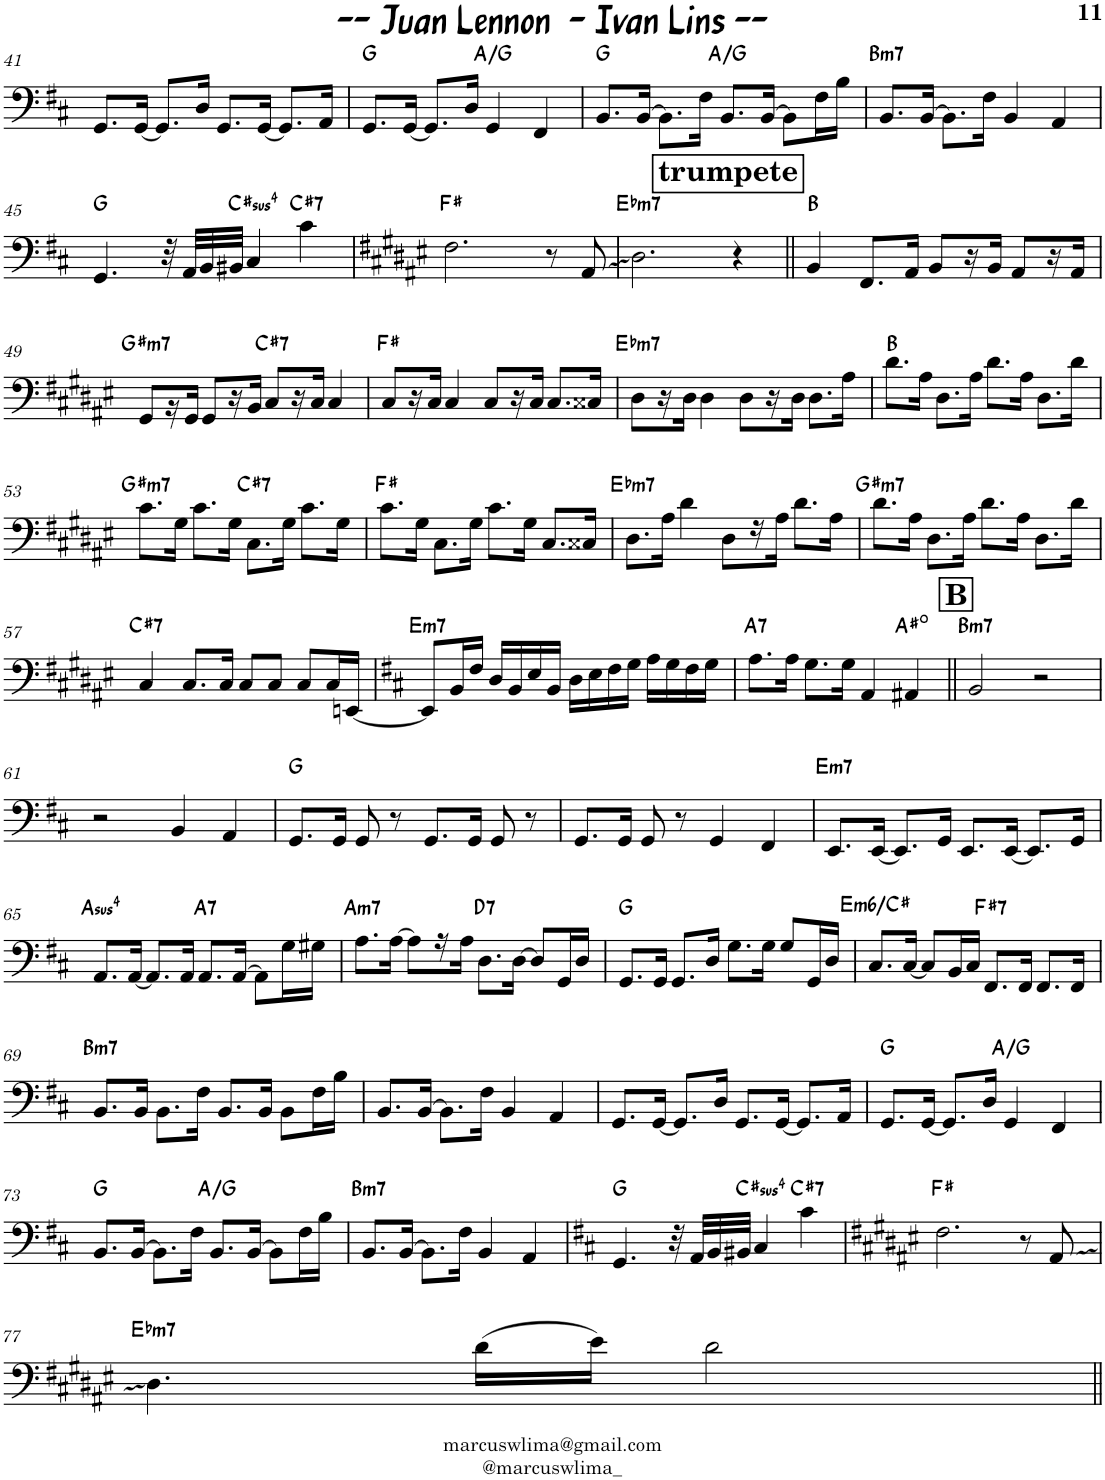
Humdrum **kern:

**kern	**harte
*part1	*part1
*staff1	*
*I"Contra Baixo	*
*I'C. B.	*
!!LO:PB:g=z
*clefF4	*
*Trd7c12	*
*k[f#c#]	*
*M4/4	*
=41	=41
8.GG/L	.
[16GG/Jk	.
8.GG/L]	.
16D/Jk	.
8.GG/L	.
[16GG/Jk	.
8.GG/L]	.
16AA/Jk	.
=42	=42
8.GG/L	G:maj
[16GG/Jk	.
8.GG/L]	.
16D/Jk	.
4GG/	A:maj/b7
4FF#/	.
=43	=43
8.BB/L	G:maj
[16BB/Jk	.
8.BB\L]	.
16F#\Jk	.
8.BB/L	A:maj/b7
[16BB/Jk	.
8BB\L]	.
16F#\L	.
16B\JJ	.
=44	=44
!	!LO:H:kt=m7
8.BB/L	B:min7
[16BB/Jk	.
8.BB\L]	.
16F#\Jk	.
4BB/	.
4AA/	.
!!LO:LB:g=z
=45	=45
4.GG/	G:maj
32r	.
32AA/LLL	.
32BB/	.
32BB#X/JJJ	.
!	!LO:H:kt=4
4C#/	C#:sus4
!	!LO:H:kt=7
4c#\	C#:7
=46	=46
*k[f#c#g#d#a#e#]	*
2.F#\	F#:maj
8r	.
8AA#/	.
!!LO:REH:place=s1:a:B:cj:fs=14:t=trumpete:qo=3
=47	=47
!	!LO:H:kt=m7
2.D#\	Eb:min7
4r	.
=48||	=48||
4BB/	B:maj
8.FF#/L	.
16AA#/Jk	.
8BB/L	.
16r	.
16BB/JL	.
8AA#/L	.
16r	.
16AA#/JL	.
!!LO:LB:g=z
=49	=49
!	!LO:H:kt=m7
8GG#/L	G#:min7
16r	.
16GG#/JL	.
8GG#/L	.
16r	.
16BB/JL	.
!	!LO:H:kt=7
8C#/L	C#:7
16r	.
16C#/JL	.
4C#/	.
=50	=50
8C#/L	F#:maj
16r	.
16C#/JL	.
4C#/	.
8C#/L	.
16r	.
16C#/JL	.
8.C#/L	.
16C##X/JL	.
=51	=51
!	!LO:H:kt=m7
8D#\L	Eb:min7
16r	.
16D#\JL	.
4D#\	.
8D#\L	.
16r	.
16D#\JL	.
8.D#\L	.
16A#\Jk	.
=52	=52
8.d#\L	B:maj
16A#\Jk	.
8.D#\L	.
16A#\Jk	.
8.d#\L	.
16A#\Jk	.
8.D#\L	.
16d#\Jk	.
!!LO:LB:g=z
=53	=53
!	!LO:H:kt=m7
8.c#\L	G#:min7
16G#\Jk	.
8.c#\L	.
16G#\Jk	.
!	!LO:H:kt=7
8.C#\L	C#:7
16G#\Jk	.
8.c#\L	.
16G#\Jk	.
=54	=54
8.c#\L	F#:maj
16G#\Jk	.
8.C#\L	.
16G#\Jk	.
8.c#\L	.
16G#\Jk	.
8.C#/L	.
16C##X/Jk	.
=55	=55
!	!LO:H:kt=m7
8.D#\L	Eb:min7
16A#\JL	.
4d#\	.
8D#\L	.
16r	.
16A#\JL	.
8.d#\L	.
16A#\Jk	.
=56	=56
!	!LO:H:kt=m7
8.d#\L	G#:min7
16A#\Jk	.
8.D#\L	.
16A#\Jk	.
8.d#\L	.
16A#\Jk	.
8.D#\L	.
16d#\Jk	.
!!LO:LB:g=z
=57	=57
!	!LO:H:kt=7
4C#/	C#:7
8.C#/L	.
16C#/Jk	.
8C#/L	.
8C#/J	.
8C#/L	.
16C#/L	.
[16EEn/JJ	.
=58	=58
*k[f#c#]	*
!	!LO:H:kt=m7
8EE/L]	E:min7
16BB/L	.
16F#/JJ	.
16D/LL	.
16BB/	.
16E/	.
16BB/JJ	.
16D\LL	.
16E\	.
16F#\	.
16G\JJ	.
16A\LL	.
16G\	.
16F#\	.
16G\JJ	.
=59	=59
!	!LO:H:kt=7
8.A\L	A:7
16A\Jk	.
8.G\L	.
16G\Jk	.
4AA/	.
4AA#X/	A#:dim
!!LO:REH:place=s1:a:B:cj:fs=14:t=B
=60||	=60||
!	!LO:H:kt=m7
2BB/	B:min7
2r	.
!!LO:LB:g=z
=61	=61
2r	.
4BB/	.
4AA/	.
=62	=62
8.GG/L	G:maj
16GG/Jk	.
8GG/	.
8r	.
8.GG/L	.
16GG/Jk	.
8GG/	.
8r	.
=63	=63
8.GG/L	.
16GG/Jk	.
8GG/	.
8r	.
4GG/	.
4FF#/	.
=64	=64
!	!LO:H:kt=m7
8.EE/L	E:min7
[16EE/Jk	.
8.EE/L]	.
16GG/Jk	.
8.EE/L	.
[16EE/Jk	.
8.EE/L]	.
16GG/Jk	.
!!LO:LB:g=z
=65	=65
!	!LO:H:kt=4
8.AA/L	A:sus4
[16AA/Jk	.
8.AA/L]	.
16AA/Jk	.
!	!LO:H:kt=7
8.AA/L	A:7
[16AA/Jk	.
8AA\L]	.
16G\L	.
16G#X\JJ	.
=66	=66
!	!LO:H:kt=m7
8.A\L	A:min7
[16A\Jk	.
8A\L]	.
16r	.
16A\JL	.
!	!LO:H:kt=7
8.D\L	D:7
[16D\Jk	.
8D/L]	.
16GG/L	.
16D/JJ	.
=67	=67
8.GG/L	G:maj
16GG/Jk	.
8.GG/L	.
16D/Jk	.
8.G\L	.
16G\Jk	.
8G/L	.
16GG/L	.
16D/JJ	.
=68	=68
!	!LO:H:kt=m6
8.C#/L	E:min6/6
[16C#/Jk	.
8C#/L]	.
16BB/L	.
16C#/JJ	.
!	!LO:H:kt=7
8.FF#/L	F#:7
16FF#/Jk	.
8.FF#/L	.
16FF#/Jk	.
!!LO:LB:g=z
=69	=69
!	!LO:H:kt=m7
8.BB/L	B:min7
16BB/Jk	.
8.BB\L	.
16F#\Jk	.
8.BB/L	.
16BB/Jk	.
8BB\L	.
16F#\L	.
16B\JJ	.
=70	=70
8.BB/L	.
[16BB/Jk	.
8.BB\L]	.
16F#\Jk	.
4BB/	.
4AA/	.
=71	=71
8.GG/L	.
[16GG/Jk	.
8.GG/L]	.
16D/Jk	.
8.GG/L	.
[16GG/Jk	.
8.GG/L]	.
16AA/Jk	.
=72	=72
8.GG/L	G:maj
[16GG/Jk	.
8.GG/L]	.
16D/Jk	.
4GG/	A:maj/b7
4FF#/	.
!!LO:LB:g=z
=73	=73
8.BB/L	G:maj
[16BB/Jk	.
8.BB\L]	.
16F#\Jk	.
8.BB/L	A:maj/b7
[16BB/Jk	.
8BB\L]	.
16F#\L	.
16B\JJ	.
=74	=74
!	!LO:H:kt=m7
8.BB/L	B:min7
[16BB/Jk	.
8.BB\L]	.
16F#\Jk	.
4BB/	.
4AA/	.
=75	=75
*k[f#c#]	*
4.GG/	G:maj
32r	.
32AA/LLL	.
32BB/	.
32BB#X/JJJ	.
!	!LO:H:kt=4
4C#/	C#:sus4
!	!LO:H:kt=7
4c#\	C#:7
=76	=76
*k[f#c#g#d#a#e#]	*
2.F#\	F#:maj
8r	.
8AA#/	.
!!LO:LB:g=z
=77	=77
!	!LO:H:kt=m7
4.D#\	Eb:min7
(16d#\LL	.
16e#\JJ)	.
2d#\	.
=||	=||
*-	*-
